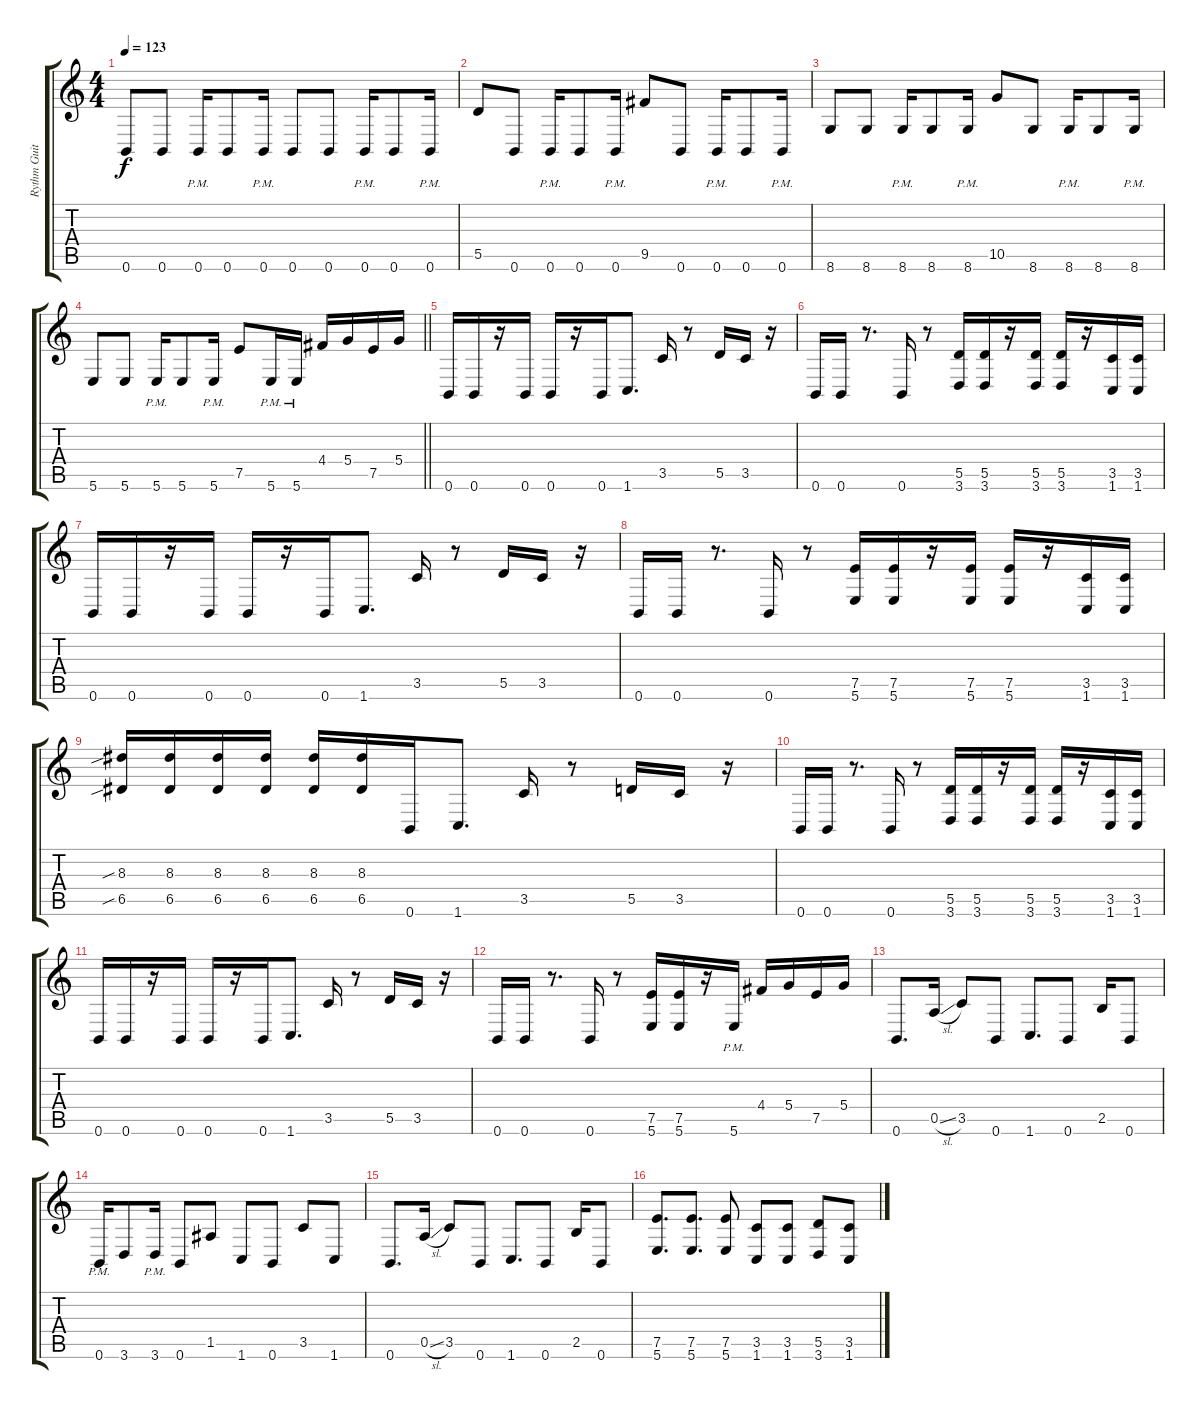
\track ("Rythm Guitar 1" "Rythm Guit") {instrument distortionguitar}
\staff {score tabs}
\tuning (E4 B3 G3 D3 A2 B1) {hide}
\ts (4 4)
\tempo 123
\clef g2
\ks c
0.6.8{dy f} 0.6.8 0.6{pm}.16 0.6.8 0.6{pm}.16 0.6.8 0.6.8 0.6{pm}.16 0.6.8 0.6{pm}.16 |
5.5.8 0.6.8 0.6{pm}.16 0.6.8 0.6{pm}.16 9.5.8 0.6.8 0.6{pm}.16 0.6.8 0.6{pm}.16 |
8.6.8 8.6.8 8.6{pm}.16 8.6.8 8.6{pm}.16 10.5.8 8.6.8 8.6{pm}.16 8.6.8 8.6{pm}.16 |
\barLineRight lightlight
5.6.8 5.6.8 5.6{pm}.16 5.6.8 5.6{pm}.16 7.5.8 5.6{pm}.16 5.6{pm}.16 4.4.16 5.4.16 7.5.16 5.4.16 |
0.6.16 0.6.16 r.16 0.6.16 0.6.16 r.16 0.6.16 1.6.8{d} 3.5.16 r.8 5.5.16 3.5.16 r.16 |
0.6.16 0.6.16 r.8{d} 0.6.16 r.8 (5.5 3.6).16 (5.5 3.6).16 r.16 (5.5 3.6).16 (5.5 3.6).16 r.16 (3.5 1.6).16 (3.5 1.6).16 |
0.6.16 0.6.16 r.16 0.6.16 0.6.16 r.16 0.6.16 1.6.8{d} 3.5.16 r.8 5.5.16 3.5.16 r.16 |
0.6.16 0.6.16 r.8{d} 0.6.16 r.8 (7.5 5.6).16 (7.5 5.6).16 r.16 (7.5 5.6).16 (7.5 5.6).16 r.16 (3.5 1.6).16 (3.5 1.6).16 |
(8.3{sib} 6.5{sib}).16 (8.3 6.5).16 (8.3 6.5).16 (8.3 6.5).16 (8.3 6.5).16 (8.3 6.5).16 0.6.16 1.6.8{d} 3.5.16 r.8 5.5.16 3.5.16 r.16 |
0.6.16 0.6.16 r.8{d} 0.6.16 r.8 (5.5 3.6).16 (5.5 3.6).16 r.16 (5.5 3.6).16 (5.5 3.6).16 r.16 (3.5 1.6).16 (3.5 1.6).16 |
0.6.16 0.6.16 r.16 0.6.16 0.6.16 r.16 0.6.16 1.6.8{d} 3.5.16 r.8 5.5.16 3.5.16 r.16 |
0.6.16 0.6.16 r.8{d} 0.6.16 r.8 (7.5 5.6).16 (7.5 5.6).16 r.16 5.6{pm}.16 4.4.16 5.4.16 7.5.16 5.4.16 |
0.6.8{d} 0.5{sl}.16 3.5.8 0.6.8 1.6.8{d} 0.6.8 2.5.16 0.6.8 |
0.6{pm}.16 3.6.8 3.6{pm}.16 0.6.8 1.5.8 1.6.8 0.6.8 3.5.8 1.6.8 |
0.6.8{d} 0.5{sl}.16 3.5.8 0.6.8 1.6.8{d} 0.6.8 2.5.16 0.6.8 |
(7.5 5.6).8{d} (7.5 5.6).8{d} (7.5 5.6).8 (3.5 1.6).8 (3.5 1.6).8 (5.5 3.6).8 (3.5 1.6).8
